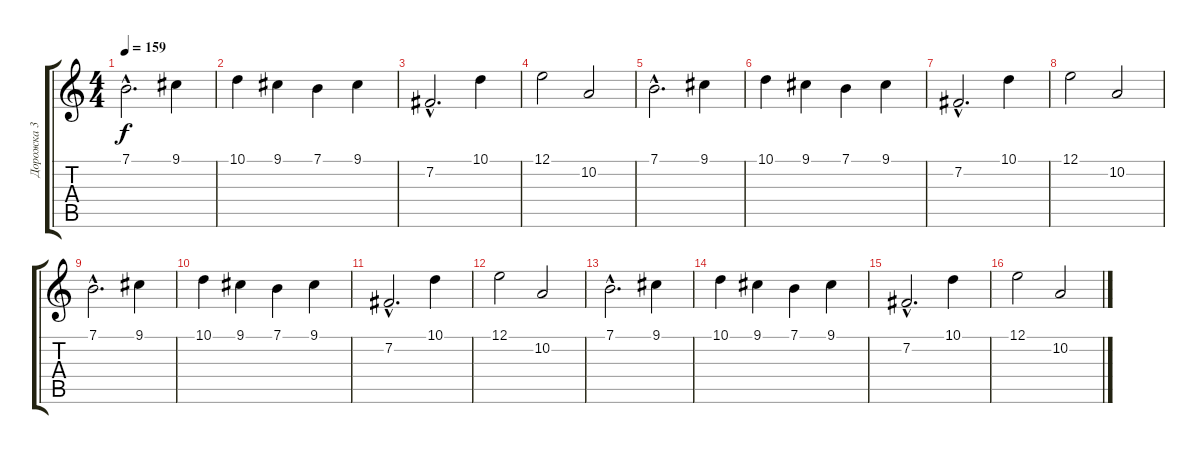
\track ("Дорожка 3" "Дорожка 3") {instrument musicbox}
\staff {score tabs}
\tuning (E4 B3 G3 D3 A2 E2) {hide}
\ts (4 4)
\tempo 159
\clef g2
\ks c
7.1{hac}.2{d dy f} 9.1.4 |
10.1.4 9.1.4 7.1.4 9.1.4 |
7.2{hac}.2{d} 10.1.4 |
12.1.2 10.2.2 |
7.1{hac}.2{d} 9.1.4 |
10.1.4 9.1.4 7.1.4 9.1.4 |
7.2{hac}.2{d} 10.1.4 |
12.1.2 10.2.2 |
7.1{hac}.2{d} 9.1.4 |
10.1.4 9.1.4 7.1.4 9.1.4 |
7.2{hac}.2{d} 10.1.4 |
12.1.2 10.2.2 |
7.1{hac}.2{d} 9.1.4 |
10.1.4 9.1.4 7.1.4 9.1.4 |
7.2{hac}.2{d} 10.1.4 |
12.1.2 10.2.2
